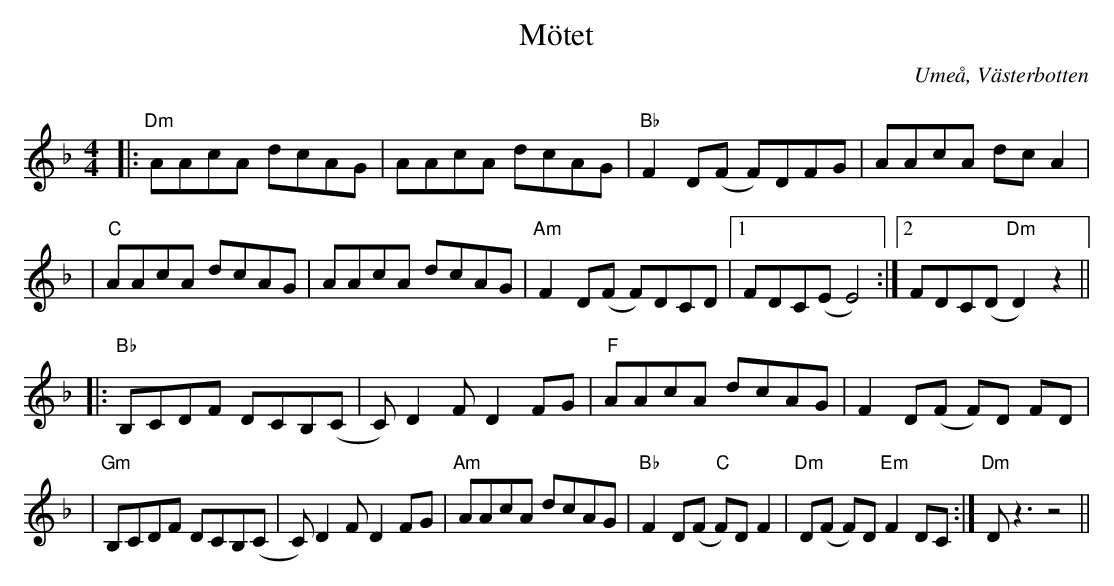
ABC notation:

X:1
T:Mötet
Q:150
O:Umeå, Västerbotten
M:4/4
L:1/8
K:Dm
|: "Dm" AAcA dcAG | AAcA dcAG | "Bb" F2D(F F)DFG | AAcA dcA2 |
|"C" AAcA dcAG | AAcA dcAG |"Am" F2D(F F)DCD |1 FDC(E E4) :|2 FDC(D "Dm"D2)z2 ||
|:"Bb"B,CDF DCB,(C | C)D2F D2FG |"F" AAcA dcAG | F2 D(F F)D FD |
|"Gm" B,CDF DCB,(C | C)D2F D2FG |"Am" AAcA dcAG | "Bb" F2D(F "C" F)DF2 |"Dm"D(F F)D "Em"F2 DC:|"Dm"Dz3 z4 ||
